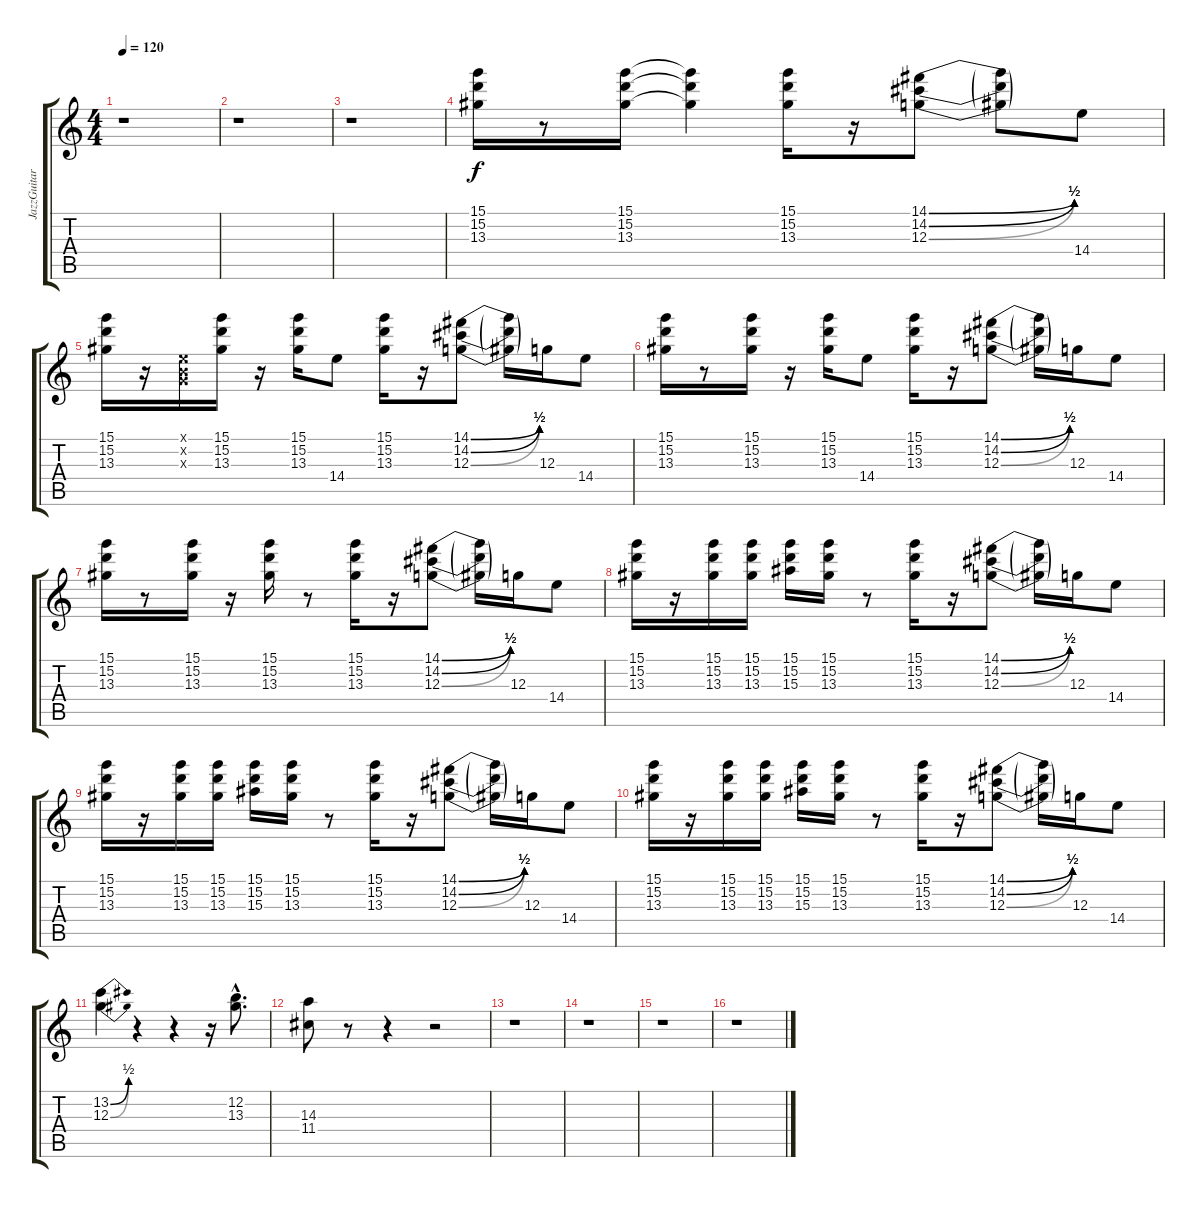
\track ("JazzGuitar" "JazzGuitar") {instrument electricguitarjazz}
\staff {score tabs}
\tuning (E4 B3 G3 D3 A2 E2) {hide}
\ts (4 4)
\tempo 120
\clef g2
\ks c
r.1{dy f} |
r.1 |
r.1 |
(15.1 15.2 13.3).16 r.8 (15.1 15.2 13.3).16 (15.1{t} 15.2{t} 13.3{t}).4 (15.1 15.2 13.3).16 r.16 (14.1{be (bend 0 0 60 2)} 14.2{be (bend 0 0 60 2)} 12.3{be (bend 0 0 60 2)}).8 (14.1{t} 14.2{t} 12.3{t}).8 14.4.8 |
(15.1 15.2 13.3).16 r.16 (0.1{x} 0.2{x} 0.3{x}).16 (15.1 15.2 13.3).16 r.16 (15.1 15.2 13.3).16 14.4.8 (15.1 15.2 13.3).16 r.16 (14.1{be (bend 0 0 60 2)} 14.2{be (bend 0 0 60 2)} 12.3{be (bend 0 0 60 2)}).8 (14.1{t} 14.2{t} 12.3{t}).16 12.3.16 14.4.8 |
(15.1 15.2 13.3).16 r.8 (15.1 15.2 13.3).16 r.16 (15.1 15.2 13.3).16 14.4.8 (15.1 15.2 13.3).16 r.16 (14.1{be (bend 0 0 60 2)} 14.2{be (bend 0 0 60 2)} 12.3{be (bend 0 0 60 2)}).8 (14.1{t} 14.2{t} 12.3{t}).16 12.3.16 14.4.8 |
(15.1 15.2 13.3).16 r.8 (15.1 15.2 13.3).16 r.16 (15.1 15.2 13.3).16 r.8 (15.1 15.2 13.3).16 r.16 (14.1{be (bend 0 0 60 2)} 14.2{be (bend 0 0 60 2)} 12.3{be (bend 0 0 60 2)}).8 (14.1{t} 14.2{t} 12.3{t}).16 12.3.16 14.4.8 |
(15.1 15.2 13.3).16 r.16 (15.1 15.2 13.3).16 (15.1 15.2 13.3).16 (15.1 15.2 15.3).16 (15.1 15.2 13.3).16 r.8 (15.1 15.2 13.3).16 r.16 (14.1{be (bend 0 0 60 2)} 14.2{be (bend 0 0 60 2)} 12.3{be (bend 0 0 60 2)}).8 (14.1{t} 14.2{t} 12.3{t}).16 12.3.16 14.4.8 |
(15.1 15.2 13.3).16 r.16 (15.1 15.2 13.3).16 (15.1 15.2 13.3).16 (15.1 15.2 15.3).16 (15.1 15.2 13.3).16 r.8 (15.1 15.2 13.3).16 r.16 (14.1{be (bend 0 0 60 2)} 14.2{be (bend 0 0 60 2)} 12.3{be (bend 0 0 60 2)}).8 (14.1{t} 14.2{t} 12.3{t}).16 12.3.16 14.4.8 |
(15.1 15.2 13.3).16 r.16 (15.1 15.2 13.3).16 (15.1 15.2 13.3).16 (15.1 15.2 15.3).16 (15.1 15.2 13.3).16 r.8 (15.1 15.2 13.3).16 r.16 (14.1{be (bend 0 0 60 2)} 14.2{be (bend 0 0 60 2)} 12.3{be (bend 0 0 60 2)}).8 (14.1{t} 14.2{t} 12.3{t}).16 12.3.16 14.4.8 |
(13.2{be (bend 0 0 60 2)} 12.3{be (bend 0 0 60 2)}).4 r.4 r.4 r.16 (12.2{hac} 13.3{hac}).8{d} |
(14.3 11.4).8 r.8 r.4 r.2 |
r.1 |
r.1 |
r.1 |
r.1
